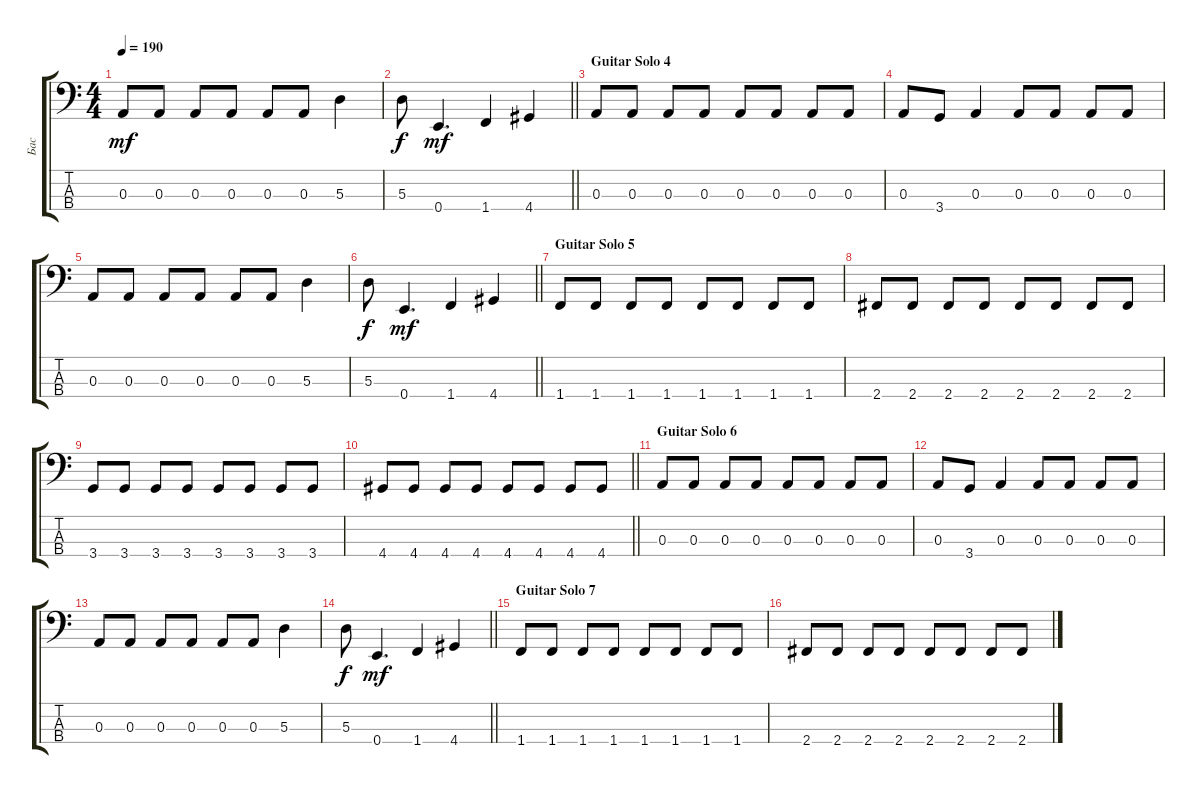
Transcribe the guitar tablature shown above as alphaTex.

\track ("Бас" "Бас") {instrument electricbassfinger}
\staff {score tabs}
\tuning (G2 D2 A1 E1) {hide}
\ts (4 4)
\tempo 190
\clef f4
\ks aminor
0.3.8{dy mf} 0.3.8 0.3.8 0.3.8 0.3.8 0.3.8 5.3.4 |
\barLineRight lightlight
5.3.8{dy f} 0.4.4{d dy mf} 1.4.4 4.4.4 |
\section ("" "Guitar Solo 4")
0.3.8 0.3.8 0.3.8 0.3.8 0.3.8 0.3.8 0.3.8 0.3.8 |
0.3.8 3.4.8 0.3.4 0.3.8 0.3.8 0.3.8 0.3.8 |
0.3.8 0.3.8 0.3.8 0.3.8 0.3.8 0.3.8 5.3.4 |
\barLineRight lightlight
5.3.8{dy f} 0.4.4{d dy mf} 1.4.4 4.4.4 |
\section ("" "Guitar Solo 5")
1.4.8 1.4.8 1.4.8 1.4.8 1.4.8 1.4.8 1.4.8 1.4.8 |
2.4.8 2.4.8 2.4.8 2.4.8 2.4.8 2.4.8 2.4.8 2.4.8 |
3.4.8 3.4.8 3.4.8 3.4.8 3.4.8 3.4.8 3.4.8 3.4.8 |
\barLineRight lightlight
4.4.8 4.4.8 4.4.8 4.4.8 4.4.8 4.4.8 4.4.8 4.4.8 |
\section ("" "Guitar Solo 6")
0.3.8 0.3.8 0.3.8 0.3.8 0.3.8 0.3.8 0.3.8 0.3.8 |
0.3.8 3.4.8 0.3.4 0.3.8 0.3.8 0.3.8 0.3.8 |
0.3.8 0.3.8 0.3.8 0.3.8 0.3.8 0.3.8 5.3.4 |
\barLineRight lightlight
5.3.8{dy f} 0.4.4{d dy mf} 1.4.4 4.4.4 |
\section ("" "Guitar Solo 7")
1.4.8 1.4.8 1.4.8 1.4.8 1.4.8 1.4.8 1.4.8 1.4.8 |
2.4.8 2.4.8 2.4.8 2.4.8 2.4.8 2.4.8 2.4.8 2.4.8
